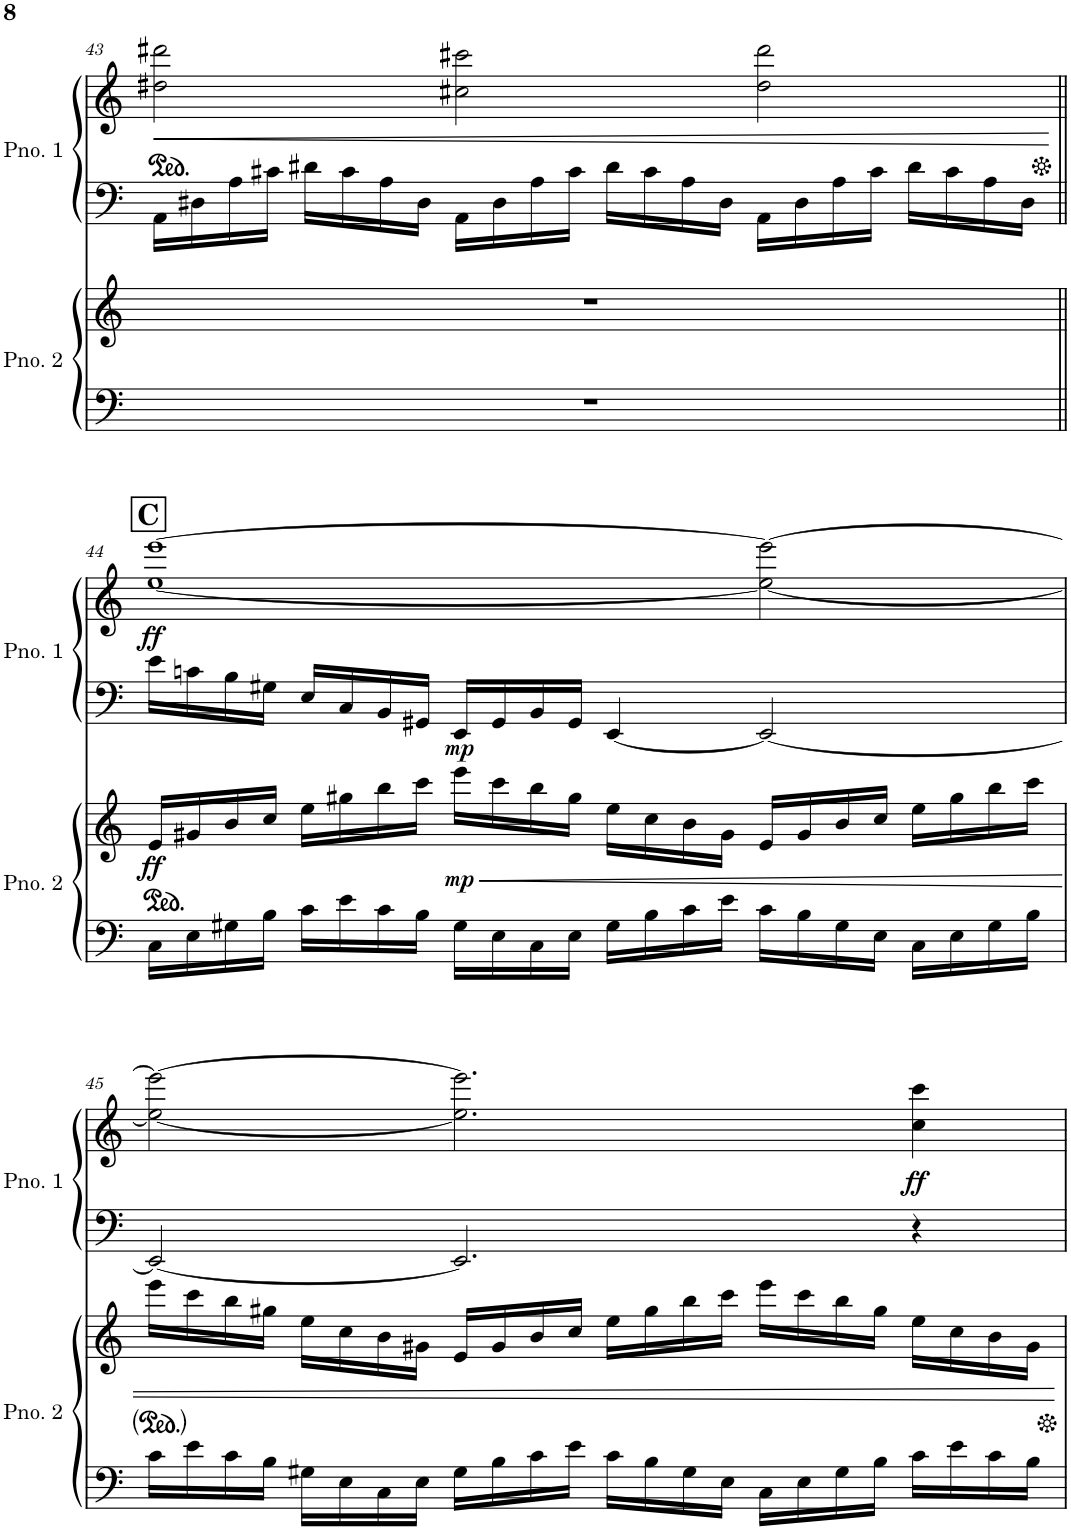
**kern	**kern	**dynam	**kern	**kern	**dynam
*part2	*part2	*part2	*part1	*part1	*part1
*staff4	*staff3	*staff3/4	*staff2	*staff1	*staff1/2
*I"Piano 2	*	*	*I"Piano 1	*	*
*I'Pno. 2	*	*	*I'Pno. 1	*	*
!!LO:PB:g=z
*clefF4	*clefG2	*	*clefF4	*clefG2	*
*k[]	*k[]	*	*k[]	*k[]	*
*M3/2	*M3/2	*	*M3/2	*M3/2	*
*	*	*	*	*ped	*
=43	=43	=43	=43	=43	=43
1.r	1.r	.	16AA\LL	2dd#X\ 2ddd#X\	.
.	.	.	16D#X\	.	.
.	.	.	16A\	.	.
.	.	.	16c#X\JJ	.	.
.	.	.	16d#X\LL	.	.
.	.	.	16c#\	.	.
.	.	.	16A\	.	.
.	.	.	16D#\JJ	.	.
!	!	!	!	!	!LO:HP:b
.	.	.	16AA\LL	2cc#X\ 2ccc#X\	<
.	.	.	16D#\	.	.
.	.	.	16A\	.	.
.	.	.	16c#\JJ	.	.
.	.	.	16d#\LL	.	.
.	.	.	16c#\	.	.
.	.	.	16A\	.	.
.	.	.	16D#\JJ	.	.
.	.	.	16AA\LL	2dd#\ 2ddd#\	.
.	.	.	16D#\	.	.
.	.	.	16A\	.	.
.	.	.	16c#\JJ	.	.
.	.	.	16d#\LL	.	.
.	.	.	16c#\	.	.
.	.	.	16A\	.	.
.	.	.	16D#\JJ	.	.
.	.	.	.	.	[
!!LO:LB:g=z
!!LO:REH:place=s1:a:B:cj:fs=14:t=C
=44||	=44||	=44||	=44||	=44||	=44||
*	*ped	*	*	*	*
*	*	*	*	*Xped	*
!	!	!LO:DY:b	!	!	!LO:DY:b
16C\LL	16e/LL	ff	16e\LL	[1ee [1eee	ff
16E\	16g#X/	.	16cn\	.	.
16G#X\	16b/	.	16B\	.	.
16B\JJ	16cc/JJ	.	16G#X\JJ	.	.
16c\LL	16ee\LL	.	16E/LL	.	.
16e\	16gg#X\	.	16C/	.	.
16c\	16bb\	.	16BB/	.	.
16B\JJ	16ccc\JJ	.	16GG#X/JJ	.	.
!	!	!LO:HP:b	!	!	!
!	!	!LO:DY:n=1:b	!	!	!LO:DY:b=2
16G#\LL	16eee\LL	< mp	16EE/LL	.	mp
16E\	16ccc\	.	16GG#/	.	.
16C\	16bb\	.	16BB/	.	.
16E\JJ	16gg#\JJ	.	16GG#/JJ	.	.
16G#\LL	16ee\LL	.	[4EE/	.	.
16B\	16cc\	.	.	.	.
16c\	16b\	.	.	.	.
16e\JJ	16g#\JJ	.	.	.	.
16c\LL	16e/LL	.	2EE/_	2ee\_ 2eee\_	.
16B\	16g#/	.	.	.	.
16G#\	16b/	.	.	.	.
16E\JJ	16cc/JJ	.	.	.	.
16C\LL	16ee\LL	.	.	.	.
16E\	16gg#\	.	.	.	.
16G#\	16bb\	.	.	.	.
16B\JJ	16ccc\JJ	.	.	.	.
!!LO:LB:g=z
=45	=45	=45	=45	=45	=45
16c\LL	16eee\LL	.	2EE/_	2ee\_ 2eee\_	.
16e\	16ccc\	.	.	.	.
16c\	16bb\	.	.	.	.
16B\JJ	16gg#X\JJ	.	.	.	.
16G#X\LL	16ee\LL	.	.	.	.
16E\	16cc\	.	.	.	.
16C\	16b\	.	.	.	.
16E\JJ	16g#X\JJ	.	.	.	.
16G#\LL	16e/LL	.	2.EE/]	2.ee\] 2.eee\]	.
16B\	16g#/	.	.	.	.
16c\	16b/	.	.	.	.
16e\JJ	16cc/JJ	.	.	.	.
16c\LL	16ee\LL	.	.	.	.
16B\	16gg#\	.	.	.	.
16G#\	16bb\	.	.	.	.
16E\JJ	16ccc\JJ	.	.	.	.
16C\LL	16eee\LL	.	.	.	.
16E\	16ccc\	.	.	.	.
16G#\	16bb\	.	.	.	.
16B\JJ	16gg#\JJ	.	.	.	.
!	!	!	!	!	!LO:DY:b
16c\LL	16ee\LL	.	4r	4cc\ 4ccc\	ff
16e\	16cc\	.	.	.	.
16c\	16b\	.	.	.	.
16B\JJ	16g#\JJ	.	.	.	.
.	.	[	.	.	.
*	*Xped	*	*	*	*
=	=	=	=	=	=
*-	*-	*-	*-	*-	*-
